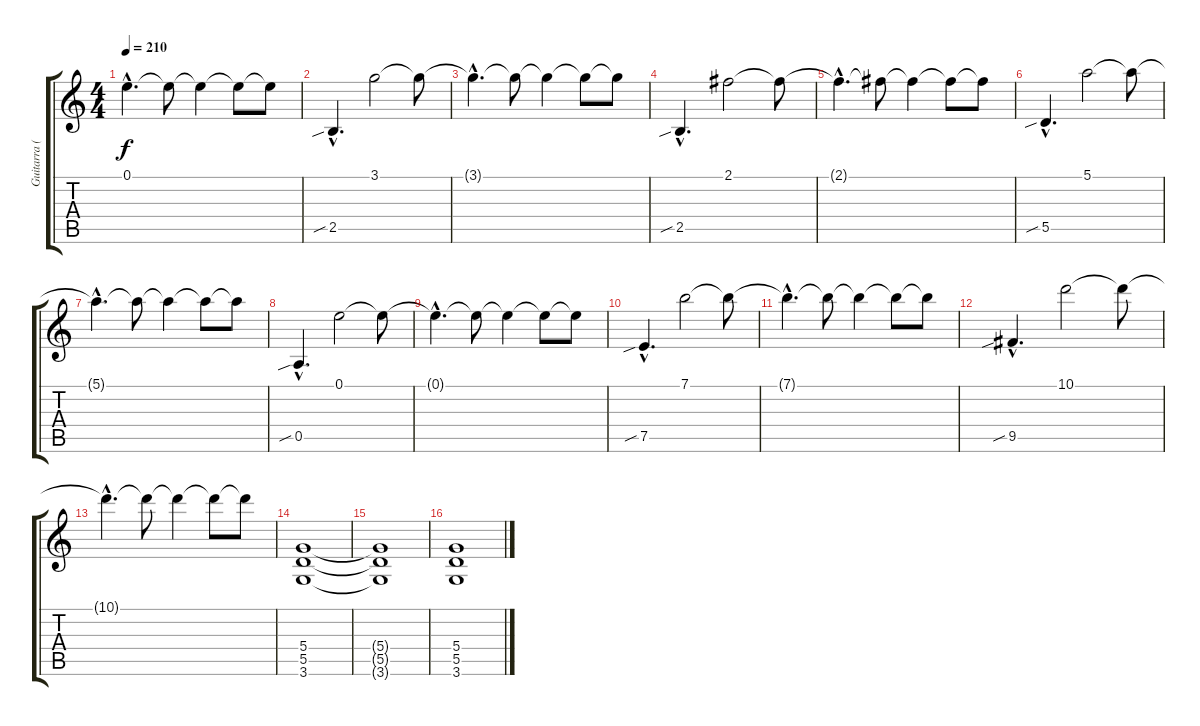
\track ("Guitarra (Mariano)" "Guitarra (") {instrument distortionguitar}
\staff {score tabs}
\tuning (E4 B3 G3 D3 A2 E2) {hide}
\ts (4 4)
\tempo 210
\clef g2
\ks c
0.1{hac t}.4{d dy f} 0.1{t}.8 0.1{t}.4 0.1{t}.8 0.1{t}.8 |
2.5{sib hac}.4{d} 3.1.2 3.1{t}.8 |
3.1{hac t}.4{d} 3.1{t}.8 3.1{t}.4 3.1{t}.8 3.1{t}.8 |
2.5{sib hac}.4{d} 2.1.2 2.1{t}.8 |
2.1{hac t}.4{d} 2.1{t}.8 2.1{t}.4 2.1{t}.8 2.1{t}.8 |
5.5{sib hac}.4{d} 5.1.2 5.1{t}.8 |
5.1{hac t}.4{d} 5.1{t}.8 5.1{t}.4 5.1{t}.8 5.1{t}.8 |
0.5{sib hac}.4{d} 0.1.2 0.1{t}.8 |
0.1{hac t}.4{d} 0.1{t}.8 0.1{t}.4 0.1{t}.8 0.1{t}.8 |
7.5{sib hac}.4{d} 7.1.2 7.1{t}.8 |
7.1{hac t}.4{d} 7.1{t}.8 7.1{t}.4 7.1{t}.8 7.1{t}.8 |
9.5{sib hac}.4{d} 10.1.2 10.1{t}.8 |
10.1{hac t}.4{d} 10.1{t}.8 10.1{t}.4 10.1{t}.8 10.1{t}.8 |
(5.4 5.5 3.6).1 |
(5.4{t} 5.5{t} 3.6{t}).1 |
(5.4 5.5 3.6).1
